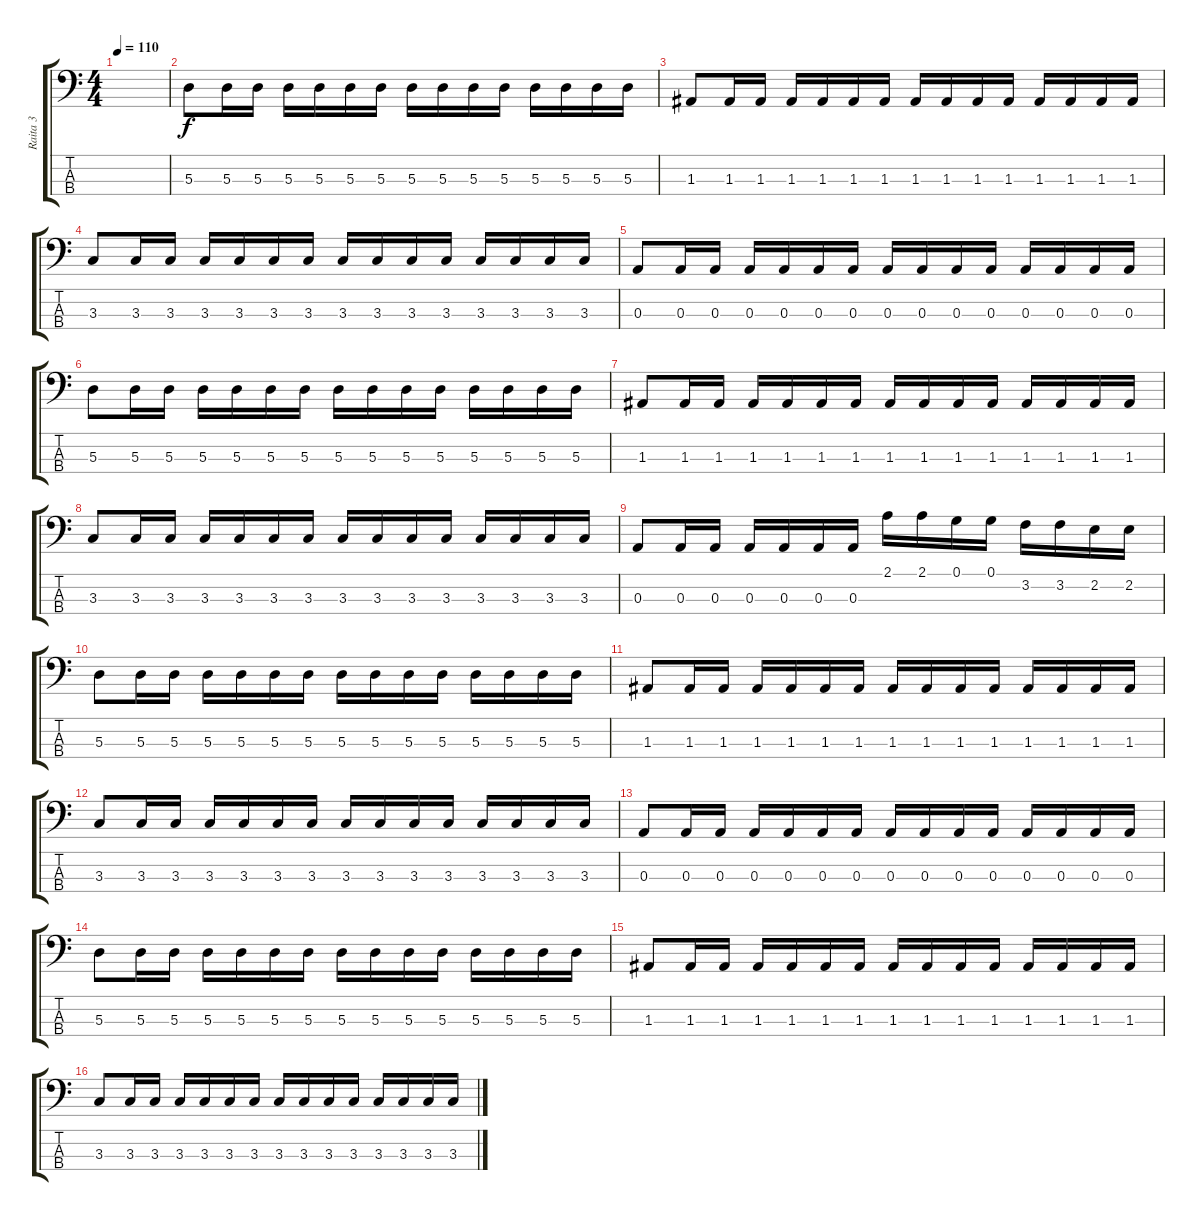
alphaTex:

\track ("Raita 3" "Raita 3") {instrument electricbassfinger}
\staff {score tabs}
\tuning (G2 D2 A1 E1) {hide}
\ts (4 4)
\tempo 110
\clef f4
\ks c
|
5.3.8 5.3.16 5.3.16 5.3.16 5.3.16 5.3.16 5.3.16 5.3.16 5.3.16 5.3.16 5.3.16 5.3.16 5.3.16 5.3.16 5.3.16 |
1.3.8 1.3.16 1.3.16 1.3.16 1.3.16 1.3.16 1.3.16 1.3.16 1.3.16 1.3.16 1.3.16 1.3.16 1.3.16 1.3.16 1.3.16 |
3.3.8 3.3.16 3.3.16 3.3.16 3.3.16 3.3.16 3.3.16 3.3.16 3.3.16 3.3.16 3.3.16 3.3.16 3.3.16 3.3.16 3.3.16 |
0.3.8 0.3.16 0.3.16 0.3.16 0.3.16 0.3.16 0.3.16 0.3.16 0.3.16 0.3.16 0.3.16 0.3.16 0.3.16 0.3.16 0.3.16 |
5.3.8 5.3.16 5.3.16 5.3.16 5.3.16 5.3.16 5.3.16 5.3.16 5.3.16 5.3.16 5.3.16 5.3.16 5.3.16 5.3.16 5.3.16 |
1.3.8 1.3.16 1.3.16 1.3.16 1.3.16 1.3.16 1.3.16 1.3.16 1.3.16 1.3.16 1.3.16 1.3.16 1.3.16 1.3.16 1.3.16 |
3.3.8 3.3.16 3.3.16 3.3.16 3.3.16 3.3.16 3.3.16 3.3.16 3.3.16 3.3.16 3.3.16 3.3.16 3.3.16 3.3.16 3.3.16 |
0.3.8 0.3.16 0.3.16 0.3.16 0.3.16 0.3.16 0.3.16 2.1.16 2.1.16 0.1.16 0.1.16 3.2.16 3.2.16 2.2.16 2.2.16 |
5.3.8 5.3.16 5.3.16 5.3.16 5.3.16 5.3.16 5.3.16 5.3.16 5.3.16 5.3.16 5.3.16 5.3.16 5.3.16 5.3.16 5.3.16 |
1.3.8 1.3.16 1.3.16 1.3.16 1.3.16 1.3.16 1.3.16 1.3.16 1.3.16 1.3.16 1.3.16 1.3.16 1.3.16 1.3.16 1.3.16 |
3.3.8 3.3.16 3.3.16 3.3.16 3.3.16 3.3.16 3.3.16 3.3.16 3.3.16 3.3.16 3.3.16 3.3.16 3.3.16 3.3.16 3.3.16 |
0.3.8 0.3.16 0.3.16 0.3.16 0.3.16 0.3.16 0.3.16 0.3.16 0.3.16 0.3.16 0.3.16 0.3.16 0.3.16 0.3.16 0.3.16 |
5.3.8 5.3.16 5.3.16 5.3.16 5.3.16 5.3.16 5.3.16 5.3.16 5.3.16 5.3.16 5.3.16 5.3.16 5.3.16 5.3.16 5.3.16 |
1.3.8 1.3.16 1.3.16 1.3.16 1.3.16 1.3.16 1.3.16 1.3.16 1.3.16 1.3.16 1.3.16 1.3.16 1.3.16 1.3.16 1.3.16 |
3.3.8 3.3.16 3.3.16 3.3.16 3.3.16 3.3.16 3.3.16 3.3.16 3.3.16 3.3.16 3.3.16 3.3.16 3.3.16 3.3.16 3.3.16
